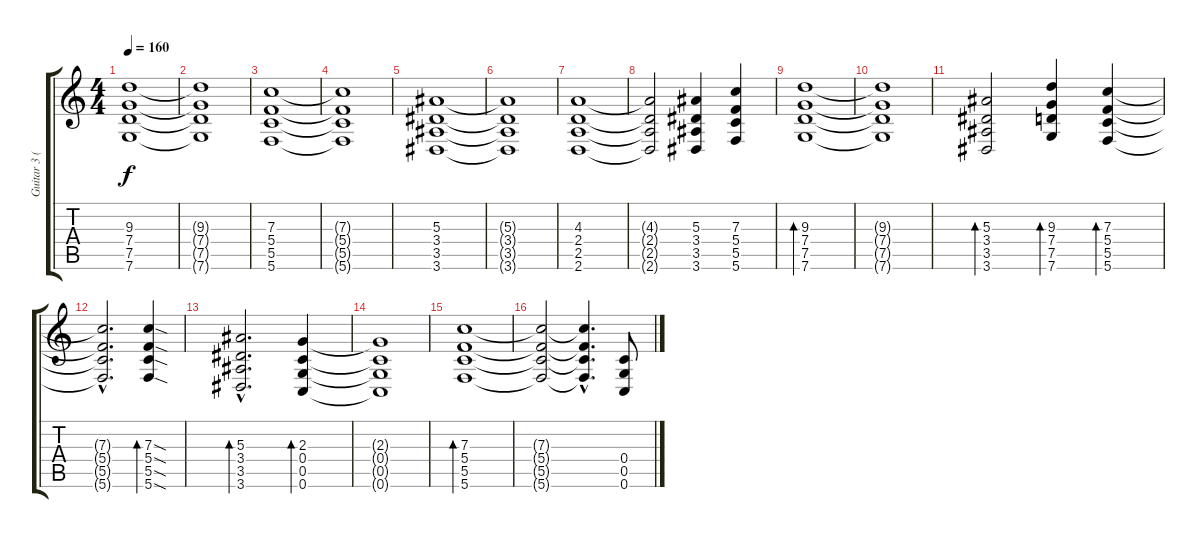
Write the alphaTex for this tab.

\track ("Guitar 3 (distortion)" "Guitar 3 (") {instrument distortionguitar}
\staff {score tabs}
\tuning (D4 A3 F3 C3 G2 C2) {hide}
\ts (4 4)
\tempo 160
\clef g2
\ks c
(9.3 7.4 7.5 7.6).1{dy f} |
(9.3{t} 7.4{t} 7.5{t} 7.6{t}).1 |
(7.3 5.4 5.5 5.6).1 |
(7.3{t} 5.4{t} 5.5{t} 5.6{t}).1 |
(5.3 3.4 3.5 3.6).1 |
(5.3{t} 3.4{t} 3.5{t} 3.6{t}).1 |
(4.3 2.4 2.5 2.6).1 |
(4.3{t} 2.4{t} 2.5{t} 2.6{t}).2 (5.3 3.4 3.5 3.6).4 (7.3 5.4 5.5 5.6).4 |
(9.3 7.4 7.5 7.6).1{bd 60} |
(9.3{t} 7.4{t} 7.5{t} 7.6{t}).1 |
(5.3 3.4 3.5 3.6).2{bd 60} (9.3 7.4 7.5 7.6).4{bd 60} (7.3 5.4 5.5 5.6).4{bd 60} |
(7.3{hac t} 5.4{hac t} 5.5{hac t} 5.6{hac t}).2{d} (7.3{sod} 5.4{sod} 5.5{sod} 5.6{sod}).4{bd 60} |
(5.3{hac} 3.4{hac} 3.5{hac} 3.6{hac}).2{d bd 60} (2.3 0.4 0.5 0.6).4{bd 60} |
(2.3{t} 0.4{t} 0.5{t} 0.6{t}).1 |
(7.3 5.4 5.5 5.6).1{bd 60} |
(7.3{t} 5.4{t} 5.5{t} 5.6{t}).2 (7.3{hac t} 5.4{hac t} 5.5{hac t} 5.6{hac t}).4{d} (0.4 0.5 0.6).8
